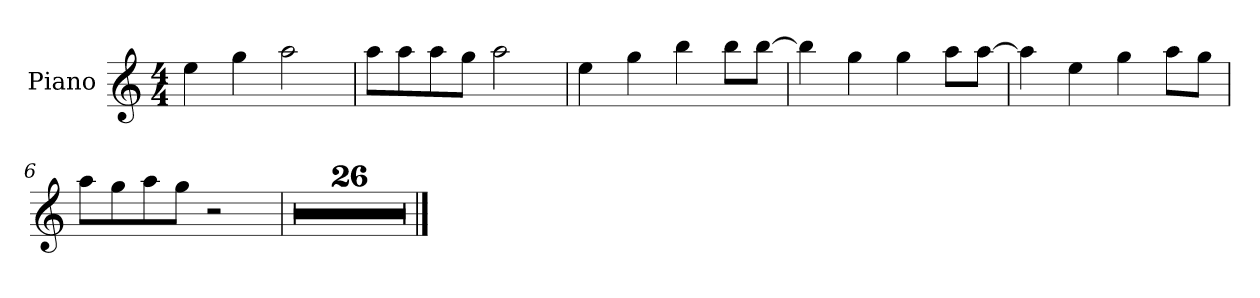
**kern
*part1
*staff1
*I"Piano
*I'Pno.
*clefG2
*k[]
*M4/4
=1
4ee\
4gg\
2aa\
=2
8aa\L
8aa\
8aa\
8gg\J
2aa\
=3
4ee\
4gg\
4bb\
8bb\L
[8bb\J
=4
4bb\]
4gg\
4gg\
8aa\L
[8aa\J
!!LO:LB:g=z
=5
4aa\]
4ee\
4gg\
8aa\L
8gg\J
=6
8aa\L
8gg\
8aa\
8gg\J
2r
=7
1r
=8
1r
!!LO:LB:g=z
=9
1r
=10
1r
=11
1r
=12
1r
!!LO:LB:g=z
=13
1r
=14
1r
=15
1r
=16
1r
!!LO:LB:g=z
=17
1r
=18
1r
=19
1r
=20
1r
!!LO:LB:g=z
=21
1r
=22
1r
=23
1r
=24
1r
!!LO:LB:g=z
=25
1r
=26
1r
=27
1r
=28
1r
!!LO:LB:g=z
=29
1r
=30
1r
=31
1r
=32
1r
==
*-
